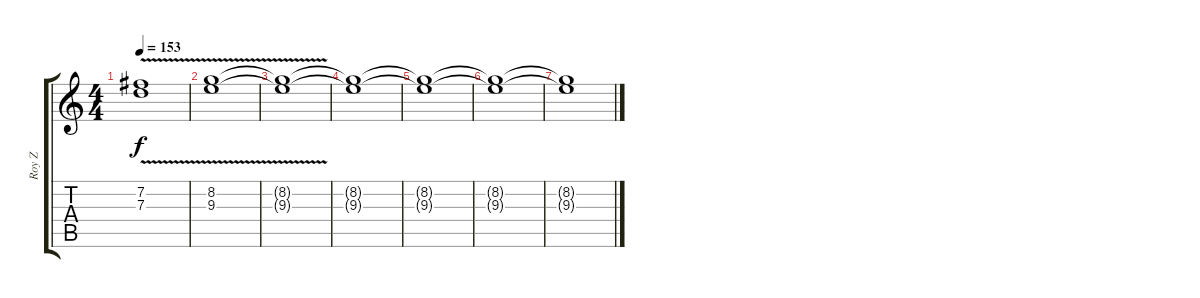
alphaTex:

\track ("Roy Z" "Roy Z") {instrument overdrivenguitar}
\staff {score tabs}
\tuning (E4 B3 G3 D3 A2 E2) {hide}
\ts (4 4)
\tempo 153
\clef g2
\ks c
(7.2 7.3{v}).1{dy f} |
(8.2 9.3{v}).1 |
(8.2{t} 9.3{t}).1 |
(8.2{t} 9.3{t}).1 |
(8.2{t} 9.3{t}).1 |
(8.2{t} 9.3{t}).1 |
(8.2{t} 9.3{t}).1
